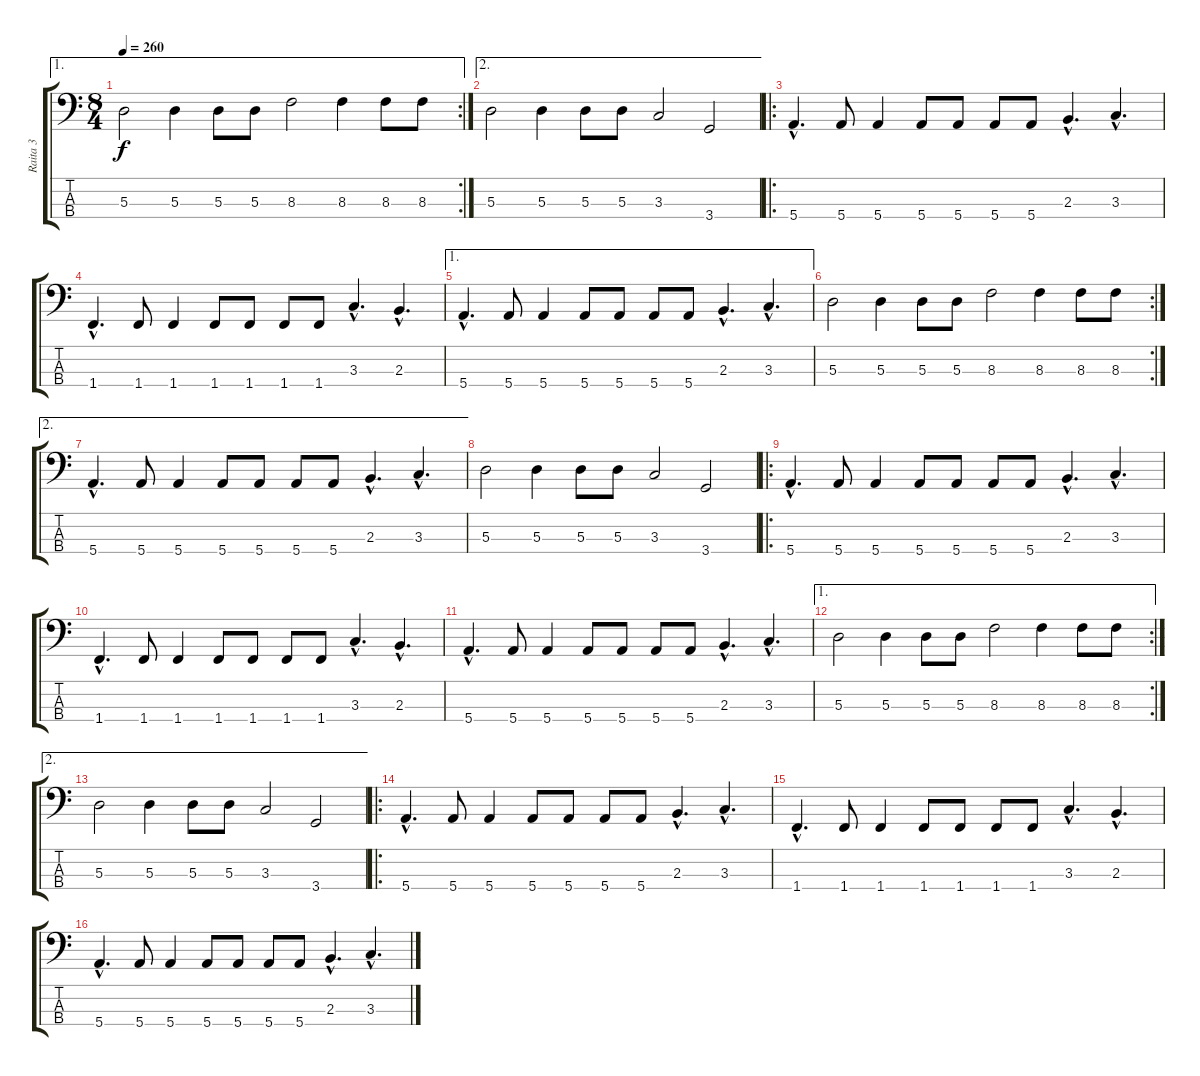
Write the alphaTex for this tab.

\track ("Raita 3" "Raita 3") {instrument electricbassfinger}
\staff {score tabs}
\tuning (G2 D2 A1 E1) {hide}
\ae 1
\rc 2
\ts (8 4)
\tempo 260
\clef f4
\ks c
5.3.2{dy f} 5.3.4 5.3.8 5.3.8 8.3.2 8.3.4 8.3.8 8.3.8 |
\ae 2
5.3.2 5.3.4 5.3.8 5.3.8 3.3.2 3.4.2 |
\ro
5.4{hac}.4{d} 5.4.8 5.4.4 5.4.8 5.4.8 5.4.8 5.4.8 2.3{hac}.4{d} 3.3{hac}.4{d} |
1.4{hac}.4{d} 1.4.8 1.4.4 1.4.8 1.4.8 1.4.8 1.4.8 3.3{hac}.4{d} 2.3{hac}.4{d} |
\ae 1
5.4{hac}.4{d} 5.4.8 5.4.4 5.4.8 5.4.8 5.4.8 5.4.8 2.3{hac}.4{d} 3.3{hac}.4{d} |
\rc 2
5.3.2 5.3.4 5.3.8 5.3.8 8.3.2 8.3.4 8.3.8 8.3.8 |
\ae 2
5.4{hac}.4{d} 5.4.8 5.4.4 5.4.8 5.4.8 5.4.8 5.4.8 2.3{hac}.4{d} 3.3{hac}.4{d} |
5.3.2 5.3.4 5.3.8 5.3.8 3.3.2 3.4.2 |
\ro
5.4{hac}.4{d} 5.4.8 5.4.4 5.4.8 5.4.8 5.4.8 5.4.8 2.3{hac}.4{d} 3.3{hac}.4{d} |
1.4{hac}.4{d} 1.4.8 1.4.4 1.4.8 1.4.8 1.4.8 1.4.8 3.3{hac}.4{d} 2.3{hac}.4{d} |
5.4{hac}.4{d} 5.4.8 5.4.4 5.4.8 5.4.8 5.4.8 5.4.8 2.3{hac}.4{d} 3.3{hac}.4{d} |
\ae 1
\rc 2
5.3.2 5.3.4 5.3.8 5.3.8 8.3.2 8.3.4 8.3.8 8.3.8 |
\ae 2
5.3.2 5.3.4 5.3.8 5.3.8 3.3.2 3.4.2 |
\ro
5.4{hac}.4{d} 5.4.8 5.4.4 5.4.8 5.4.8 5.4.8 5.4.8 2.3{hac}.4{d} 3.3{hac}.4{d} |
1.4{hac}.4{d} 1.4.8 1.4.4 1.4.8 1.4.8 1.4.8 1.4.8 3.3{hac}.4{d} 2.3{hac}.4{d} |
5.4{hac}.4{d} 5.4.8 5.4.4 5.4.8 5.4.8 5.4.8 5.4.8 2.3{hac}.4{d} 3.3{hac}.4{d}
